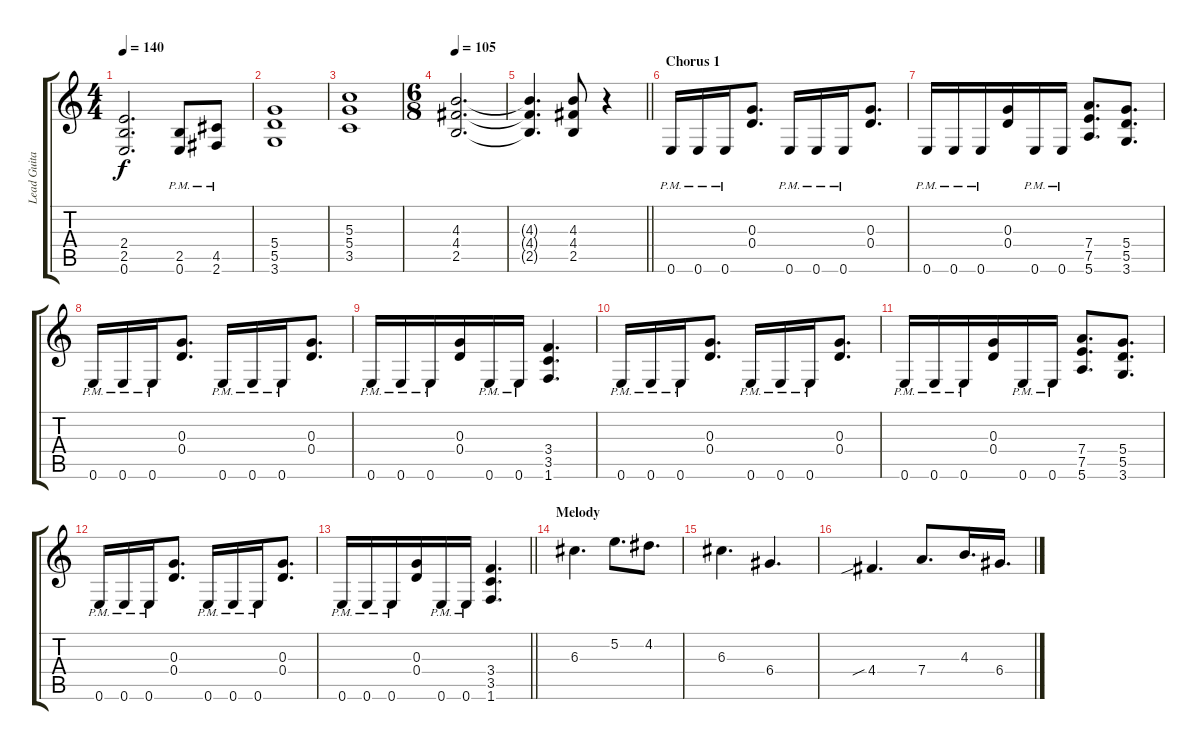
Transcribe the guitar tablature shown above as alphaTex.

\track ("Lead Guitar" "Lead Guita") {instrument distortionguitar}
\staff {score tabs}
\tuning (E4 B3 G3 D3 A2 E2) {hide}
\ts (4 4)
\tempo 140
\clef g2
\ks c
(2.4 2.5 0.6).2{d dy f} (2.5{pm} 0.6{pm}).8 (4.5{pm} 2.6{pm}).8 |
(5.4 5.5 3.6).1 |
(5.3 5.4 3.5).1 |
\ts (6 8)
\tempo 105
(4.3 4.4 2.5).2{d} |
\barLineRight lightlight
(4.3{t} 4.4{t} 2.5{t}).4{d} (4.3 4.4 2.5).8 r.4 |
\section ("" "Chorus 1")
0.6{pm}.16 0.6{pm}.16 0.6{pm}.16 (0.3 0.4).8{d} 0.6{pm}.16 0.6{pm}.16 0.6{pm}.16 (0.3 0.4).8{d} |
0.6{pm}.16 0.6{pm}.16 0.6{pm}.16 (0.3 0.4).16 0.6{pm}.16 0.6{pm}.16 (7.4 7.5 5.6).8{d} (5.4 5.5 3.6).8{d} |
0.6{pm}.16 0.6{pm}.16 0.6{pm}.16 (0.3 0.4).8{d} 0.6{pm}.16 0.6{pm}.16 0.6{pm}.16 (0.3 0.4).8{d} |
0.6{pm}.16 0.6{pm}.16 0.6{pm}.16 (0.3 0.4).16 0.6{pm}.16 0.6{pm}.16 (3.4 3.5 1.6).4{d} |
0.6{pm}.16 0.6{pm}.16 0.6{pm}.16 (0.3 0.4).8{d} 0.6{pm}.16 0.6{pm}.16 0.6{pm}.16 (0.3 0.4).8{d} |
0.6{pm}.16 0.6{pm}.16 0.6{pm}.16 (0.3 0.4).16 0.6{pm}.16 0.6{pm}.16 (7.4 7.5 5.6).8{d} (5.4 5.5 3.6).8{d} |
0.6{pm}.16 0.6{pm}.16 0.6{pm}.16 (0.3 0.4).8{d} 0.6{pm}.16 0.6{pm}.16 0.6{pm}.16 (0.3 0.4).8{d} |
\barLineRight lightlight
0.6{pm}.16 0.6{pm}.16 0.6{pm}.16 (0.3 0.4).16 0.6{pm}.16 0.6{pm}.16 (3.4 3.5 1.6).4{d} |
\section ("" "Melody")
6.3.4{d volume 16} 5.2.8{d} 4.2.8{d} |
6.3.4{d} 6.4.4{d} |
4.4{sib}.4{d} 7.4.8{d} 4.3.16{d} 6.4.16{d}
